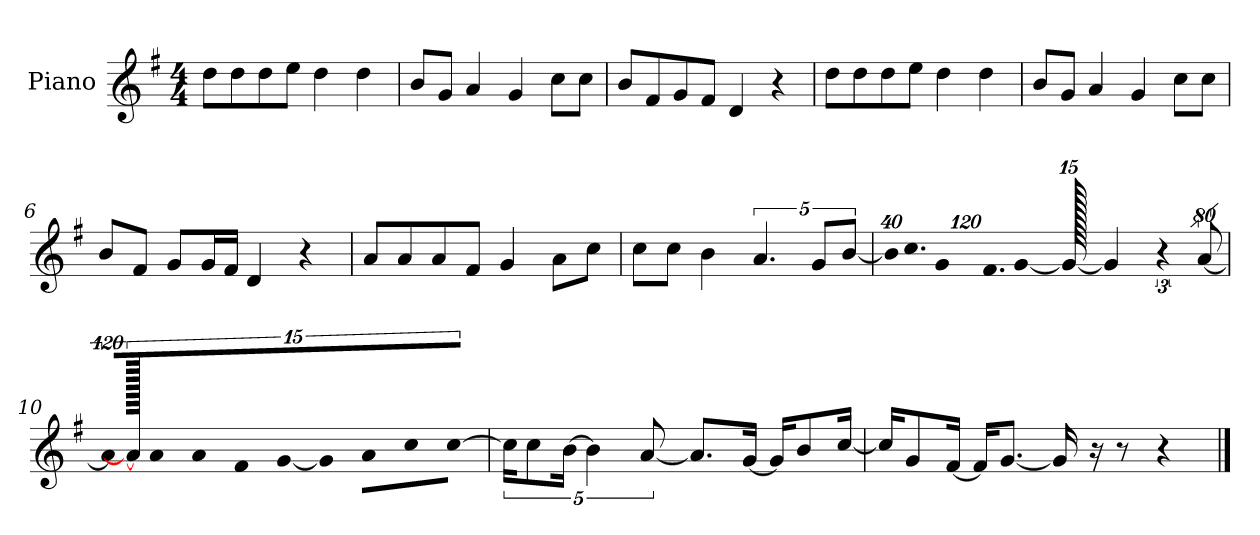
**kern
*part1
*staff1
*I"Piano
*I'P-no
*clefG2
*k[f#]
*M4/4
*MM90
=1
8dd\L
8dd\
8dd\
8ee\J
4dd\
4dd\
=2
8b/L
8g/J
4a/
4g/
8cc\L
8cc\J
=3
8b/L
8f#/
8g/
8f#/J
4d/
4r
=4
8dd\L
8dd\
8dd\
8ee\J
4dd\
4dd\
=5
8b/L
8g/J
4a/
4g/
8cc\L
8cc\J
=6
8b/L
8f#/J
8g/L
16g/L
16f#/JJ
4d/
4r
!!LO:LB:g=z
=7
8a/L
8a/
8a/
8f#/J
4g/
8a\L
8cc\J
=8
8cc\L
8cc\J
4b\
5.a/
10g/L
[10b/J
=9
*Xbrackettup
!LO:N:vis=32
640%23b/KLL]
!LO:N:vis=16.
960%103cc/J
!LO:N:vis=8
960%137g/
!LO:N:vis=16.
960%103f#/L
[384%41g/J
1920g/_
4g/]
*brackettup
6r
[640%53a/
=10
!LO:N:vis=16
1920%107a/KL]
1920a/_
!LO:N:vis=8
640%71a/
!LO:N:vis=8
640%71a/
!LO:N:vis=8
640%71f#/
!LO:N:vis=16
[1920%107g/Jk
!LO:N:vis=4
1920%427g/]
!LO:N:vis=8
640%71a\L
!LO:N:vis=8
640%71cc\
!LO:N:vis=8
[640%71cc\J
=11
20cc\KL]
10cc\
[20b\Jk
5b\]
[10a/
8.a/L]
[16g/Jk
16g/KL]
8b/
[16cc/Jk
!!LO:LB:g=z
=12
16cc/KL]
8g/
[16f#/Jk
16f#/KL]
[8.g/J
16g/]
16r
8r
4r
==
*-
